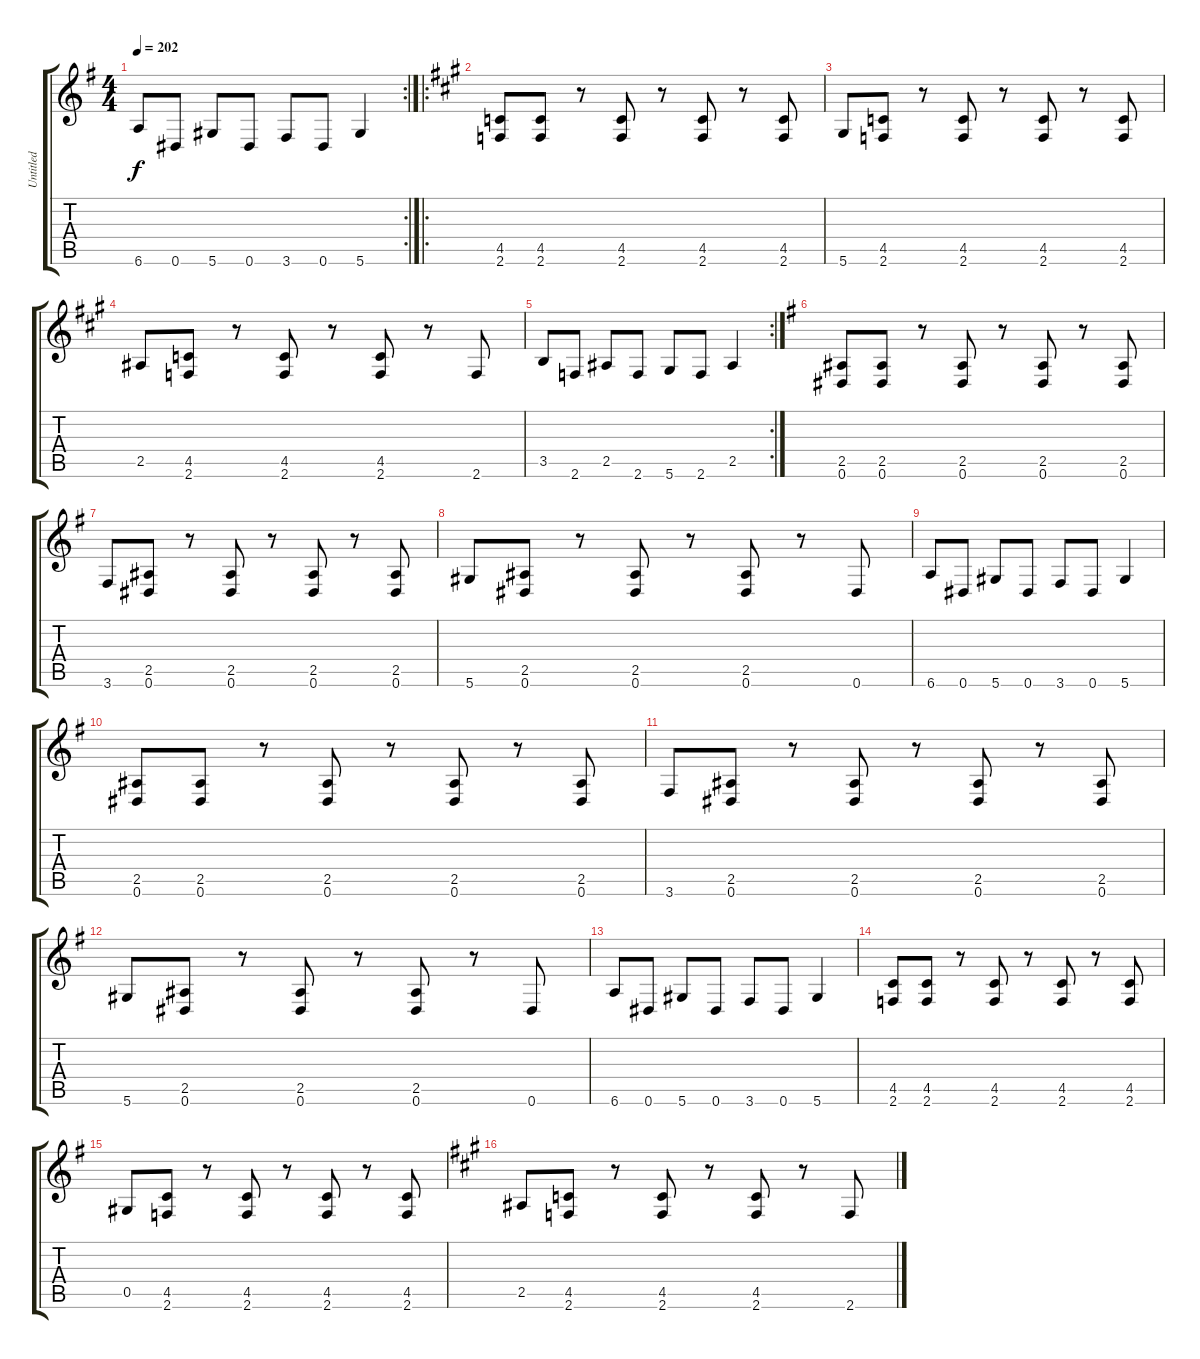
\track ("Untitled" "Untitled") {instrument distortionguitar}
\staff {score tabs}
\tuning (Eb4 Bb3 Gb3 Db3 Ab2 Eb2) {hide}
\rc 2
\ts (4 4)
\tempo 202
\clef g2
\ks g
6.6.8{dy f} 0.6.8 5.6.8 0.6.8 3.6.8 0.6.8 5.6.4 |
\ro
\ks a
(4.5 2.6).8 (4.5 2.6).8 r.8 (4.5 2.6).8 r.8 (4.5 2.6).8 r.8 (4.5 2.6).8 |
5.6.8 (4.5 2.6).8 r.8 (4.5 2.6).8 r.8 (4.5 2.6).8 r.8 (4.5 2.6).8 |
2.5.8 (4.5 2.6).8 r.8 (4.5 2.6).8 r.8 (4.5 2.6).8 r.8 2.6.8 |
\rc 2
3.5.8 2.6.8 2.5.8 2.6.8 5.6.8 2.6.8 2.5.4 |
\ks g
(2.5 0.6).8 (2.5 0.6).8 r.8 (2.5 0.6).8 r.8 (2.5 0.6).8 r.8 (2.5 0.6).8 |
3.6.8 (2.5 0.6).8 r.8 (2.5 0.6).8 r.8 (2.5 0.6).8 r.8 (2.5 0.6).8 |
5.6.8 (2.5 0.6).8 r.8 (2.5 0.6).8 r.8 (2.5 0.6).8 r.8 0.6.8 |
6.6.8 0.6.8 5.6.8 0.6.8 3.6.8 0.6.8 5.6.4 |
(2.5 0.6).8 (2.5 0.6).8 r.8 (2.5 0.6).8 r.8 (2.5 0.6).8 r.8 (2.5 0.6).8 |
3.6.8 (2.5 0.6).8 r.8 (2.5 0.6).8 r.8 (2.5 0.6).8 r.8 (2.5 0.6).8 |
5.6.8 (2.5 0.6).8 r.8 (2.5 0.6).8 r.8 (2.5 0.6).8 r.8 0.6.8 |
6.6.8 0.6.8 5.6.8 0.6.8 3.6.8 0.6.8 5.6.4 |
(4.5 2.6).8 (4.5 2.6).8 r.8 (4.5 2.6).8 r.8 (4.5 2.6).8 r.8 (4.5 2.6).8 |
0.5.8 (4.5 2.6).8 r.8 (4.5 2.6).8 r.8 (4.5 2.6).8 r.8 (4.5 2.6).8 |
\ks a
2.5.8 (4.5 2.6).8 r.8 (4.5 2.6).8 r.8 (4.5 2.6).8 r.8 2.6.8
